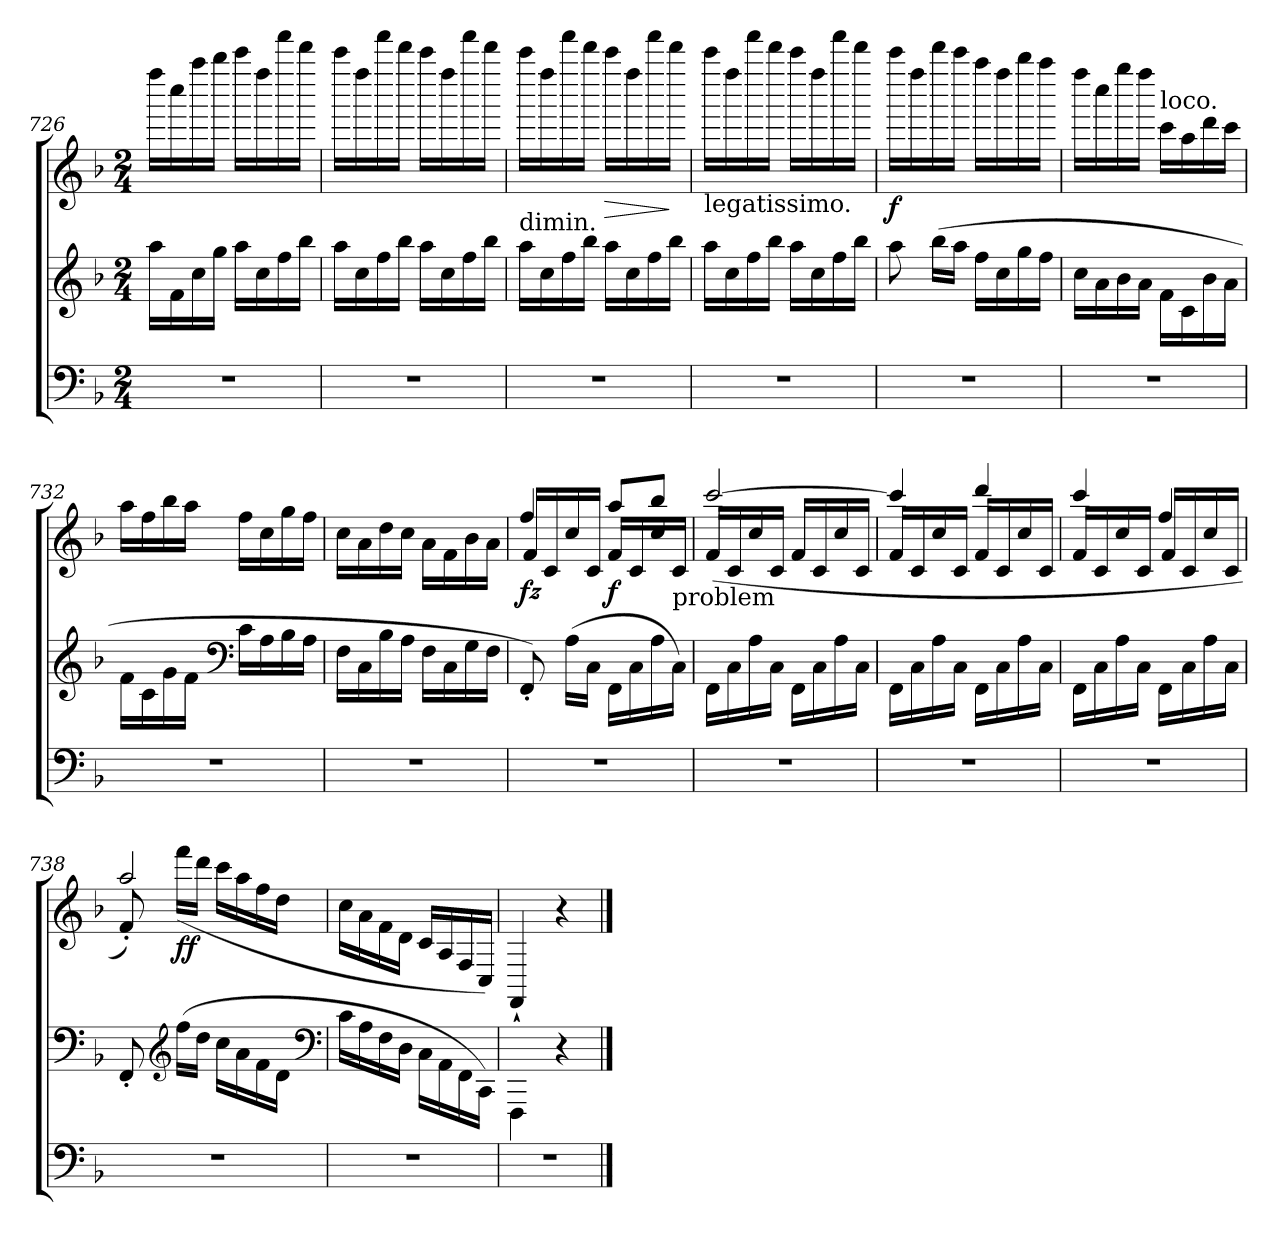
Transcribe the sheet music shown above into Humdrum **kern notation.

**kern	**kern	**kern	**dynam
*part3	*part2	*part1	*part1
*staff3	*staff2	*staff1	*staff1
*clefF4	*clefG2	*clefG2	*
*k[b-]	*k[b-]	*k[b-]	*
*M2/4	*M2/4	*M2/4	*
=726	=726	=726	=726
2r	16aaLL	16ffffLL	.
.	16f	16cccc	.
.	16cc	16aaaa	.
.	16ggJJ	16bbbb-JJ	.
.	16aaLL	16cccccLL	.
.	16cc	16ffff	.
.	16ff	16fffff	.
.	16bb-JJ	16dddddJJ	.
=727	=727	=727	=727
2r	16aaLL	16cccccLL	.
.	16cc	16ffff	.
.	16ff	16fffff	.
.	16bb-JJ	16dddddJJ	.
.	16aaLL	16cccccLL	.
.	16cc	16ffff	.
.	16ff	16fffff	.
.	16bb-JJ	16dddddJJ	.
=728	=728	=728	=728
!	!	!LO:TX:c:t=dimin.	!
2r	16aaLL	16cccccLL	.
.	16cc	16ffff	.
.	16ff	16fffff	.
.	16bb-JJ	16dddddJJ	.
.	16aaLL	16cccccLL	>
.	16cc	16ffff	.
.	16ff	16fffff	.
.	16bb-JJ	16dddddJJ	]
=729	=729	=729	=729
!	!	!LO:TX:b:t=legatissimo.	!
2r	16aaLL	16cccccLL	.
.	16cc	16ffff	.
.	16ff	16fffff	.
.	16bb-JJ	16dddddJJ	.
.	16aaLL	16cccccLL	.
.	16cc	16ffff	.
.	16ff	16fffff	.
.	16bb-JJ	16dddddJJ	.
=730	=730	=730	=730
2r	8aa	16cccccLL	f
.	.	16ffff	.
.	(>16bb-LL	16ddddd	.
.	16aaJJ	16cccccJJ	.
.	16ffLL	16aaaaLL	.
.	16cc	16ffff	.
.	16gg	16bbbb-	.
.	16ffJJ	16aaaaJJ	.
=731	=731	=731	=731
2r	16cc\LL	16ffffLL	.
.	16a\	16cccc	.
.	16b-\	16gggg	.
.	16a\JJ	16ffffJJ	.
!	!	!LO:TX:a:t=loco.	!
.	16f\LL	16cccLL	.
.	16c\	16aa	.
.	16b-\	16ddd	.
.	16a\JJ	16cccJJ	.
=732	=732	=732	=732
2r	16f\LL	16aaLL	.
.	16c\	16ff	.
.	16g\	16bb-	.
.	16f\JJ	16aaJJ	.
*	*clefF4	*	*
.	16cLL	16ffLL	.
.	16A	16cc	.
.	16B-	16gg	.
.	16AJJ	16ffJJ	.
=733	=733	=733	=733
2r	16FLL	16ccLL	.
.	16C	16a	.
.	16B-	16dd	.
.	16AJJ	16ccJJ	.
.	16FLL	16a\LL	.
.	16C	16f\	.
.	16G	16b-\	.
.	16FJJ	16a\JJ	.
=734	=734	=734	=734
*	*	*^	*
2r	8FF'<)	4ff!	16f/LL	fz
.	.	.	16c/	.
.	(16ALL	.	16cc/	.
.	16CJJ	.	16c/JJ	.
.	16FF\LL	8aa!L	16f/LL	f
.	16C\	.	16c/	.
.	16A\	8bb-!J	16cc/	.
!	!	!	!LO:TX:b:t=problem	!
.	16C\JJ)	.	16c/JJ	.
=735	=735	=735	=735	=735
2r	16FF\LL	[2ccc!	(16f/LL	.
.	16C\	.	16c/	.
.	16A\	.	16cc/	.
.	16C\JJ	.	16c/JJ	.
.	16FF\LL	.	16f/LL	.
.	16C\	.	16c/	.
.	16A\	.	16cc/	.
.	16C\JJ	.	16c/JJ	.
=736	=736	=736	=736	=736
2r	16FF\LL	4ccc!]	16f/LL	.
.	16C\	.	16c/	.
.	16A\	.	16cc/	.
.	16C\JJ	.	16c/JJ	.
.	16FF\LL	4ddd!	16f/LL	.
.	16C\	.	16c/	.
.	16A\	.	16cc/	.
.	16C\JJ	.	16c/JJ	.
=737	=737	=737	=737	=737
2r	16FF\LL	4ccc!	16f/LL	.
.	16C\	.	16c/	.
.	16A\	.	16cc/	.
.	16C\JJ	.	16c/JJ	.
.	16FF\LL	4ff!	16f/LL	.
.	16C\	.	16c/	.
.	16A\	.	16cc/	.
.	16C\JJ	.	16c/JJ	.
=738	=738	=738	=738	=738
2r	8FF'<	2aa!	8f'</)	.
*	*clefG2	*	*	*
.	(<16ffLL	.	(>16fffLL	ff
.	16ddJJ	.	16dddJJ	.
.	16cc\LL	.	16cccLL	.
.	16a\	.	16aa	.
.	16f\	.	16ff	.
.	16d\JJ	.	16ddJJ	.
*	*	*v	*v	*
*	*clefF4	*	*
=739	=739	=739	=739
2r	16cLL	16cc\LL	.
.	16A	16a\	.
.	16F	16f\	.
.	16DJJ	16d\JJ	.
.	16C\LL	16c\LL	.
.	16AA\	16A/	.
.	16FF\	16F/	.
.	16CC\JJ)	16C/JJ)	.
=740	=740	=740	=740
2r	4FFF\	4FF`>/	.
.	4r	4r	.
==	==	==	==
*-	*-	*-	*-
